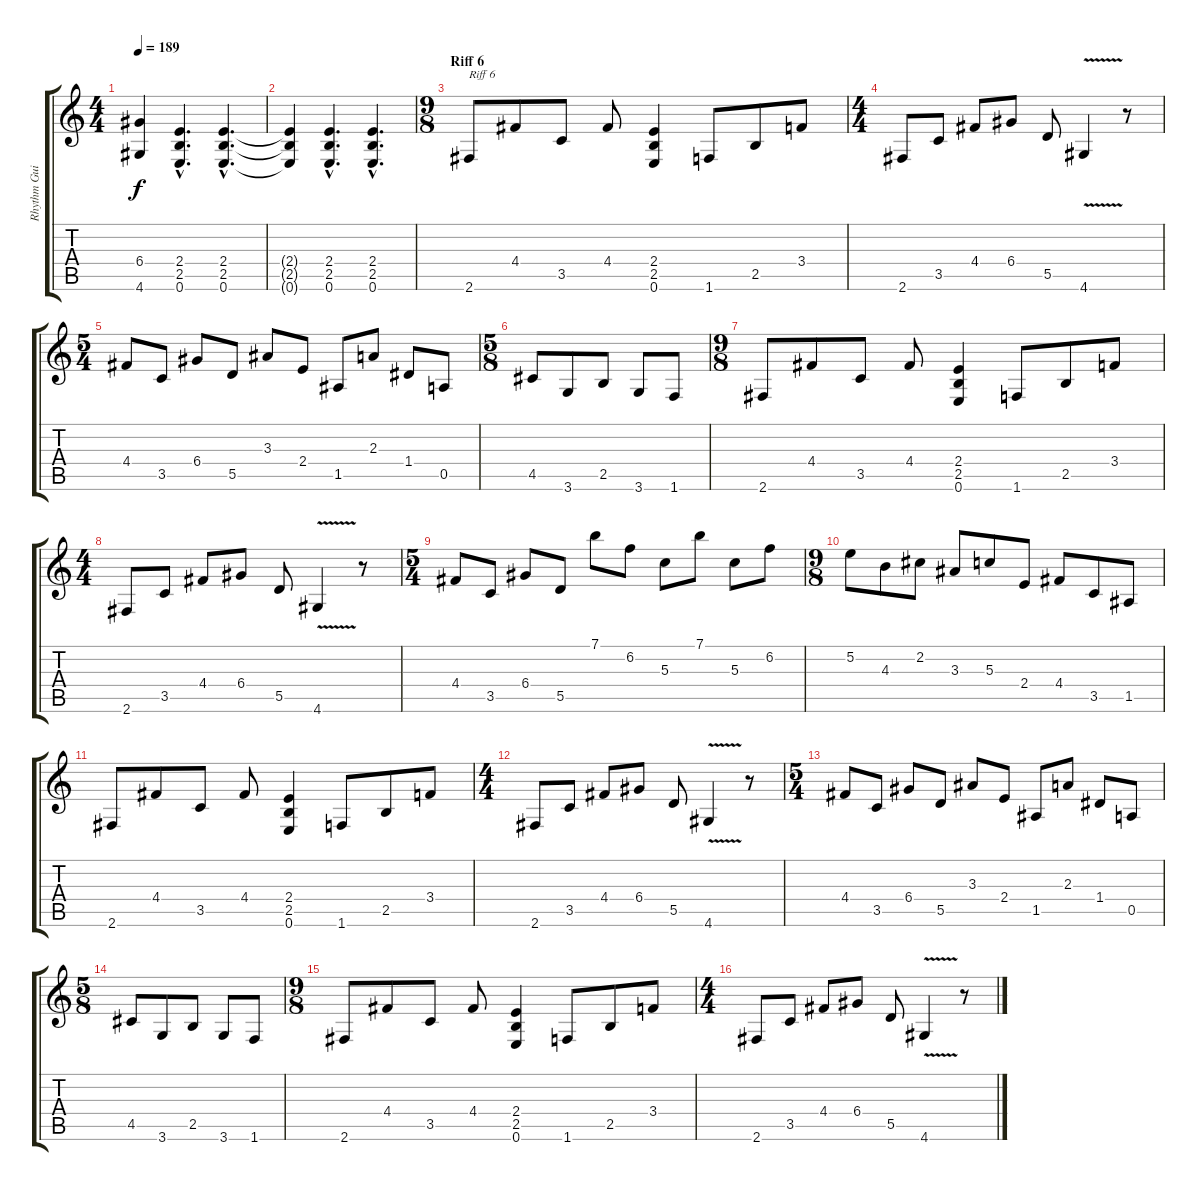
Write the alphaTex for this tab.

\track ("Rhythm Guitar 1" "Rhythm Gui") {instrument distortionguitar}
\staff {score tabs}
\tuning (E4 B3 G3 D3 A2 E2) {hide}
\ts (4 4)
\tempo 189
\clef g2
\ks c
(6.4{t} 4.6{t}).4{dy f} (2.4{hac} 2.5{hac} 0.6{hac}).4{d} (2.4{hac} 2.5{hac} 0.6{hac}).4{d} |
(2.4{t} 2.5{t} 0.6{t}).4 (2.4{hac} 2.5{hac} 0.6{hac}).4{d} (2.4{hac} 2.5{hac} 0.6{hac}).4{d} |
\ts (9 8)
\section ("" "Riff 6")
2.6.8{txt "Riff 6"} 4.4.8 3.5.8 4.4.8 (2.4 2.5 0.6).4 1.6.8 2.5.8 3.4.8 |
\ts (4 4)
2.6.8 3.5.8 4.4.8 6.4.8 5.5.8 4.6{v}.4 r.8 |
\ts (5 4)
4.4.8 3.5.8 6.4.8 5.5.8 3.3.8 2.4.8 1.5.8 2.3.8 1.4.8 0.5.8 |
\ts (5 8)
4.5.8 3.6.8 2.5.8 3.6.8 1.6.8 |
\ts (9 8)
2.6.8 4.4.8 3.5.8 4.4.8 (2.4 2.5 0.6).4 1.6.8 2.5.8 3.4.8 |
\ts (4 4)
2.6.8 3.5.8 4.4.8 6.4.8 5.5.8 4.6{v}.4 r.8 |
\ts (5 4)
4.4.8 3.5.8 6.4.8 5.5.8 7.1.8 6.2.8 5.3.8 7.1.8 5.3.8 6.2.8 |
\ts (9 8)
5.2.8 4.3.8 2.2.8 3.3.8 5.3.8 2.4.8 4.4.8 3.5.8 1.5.8 |
2.6.8 4.4.8 3.5.8 4.4.8 (2.4 2.5 0.6).4 1.6.8 2.5.8 3.4.8 |
\ts (4 4)
2.6.8 3.5.8 4.4.8 6.4.8 5.5.8 4.6{v}.4 r.8 |
\ts (5 4)
4.4.8 3.5.8 6.4.8 5.5.8 3.3.8 2.4.8 1.5.8 2.3.8 1.4.8 0.5.8 |
\ts (5 8)
4.5.8 3.6.8 2.5.8 3.6.8 1.6.8 |
\ts (9 8)
2.6.8 4.4.8 3.5.8 4.4.8 (2.4 2.5 0.6).4 1.6.8 2.5.8 3.4.8 |
\ts (4 4)
2.6.8 3.5.8 4.4.8 6.4.8 5.5.8 4.6{v}.4 r.8
